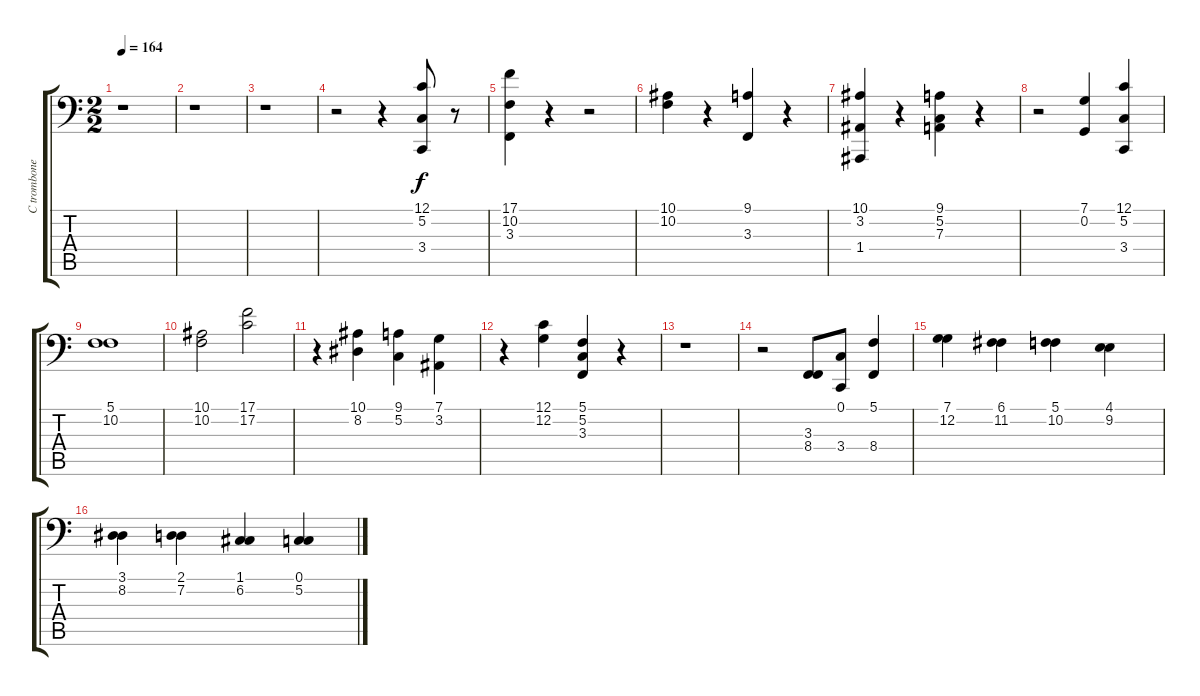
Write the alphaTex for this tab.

\track ("C trombone" "C trombone") {instrument trombone}
\staff {score tabs}
\tuning (C3 G2 D2 A1 E1 B0) {hide}
\ts (2 2)
\tempo 164
\clef f4
\ks c
r.1{dy f} |
r.1 |
r.1 |
r.2 r.4 (12.1 5.2 3.4).8 r.8 |
(17.1 10.2 3.3).4 r.4 r.2 |
(10.1 10.2).4 r.4 (9.1 3.3).4 r.4 |
(10.1 3.2 1.4).4 r.4 (9.1 5.2 7.3).4 r.4 |
r.2 (7.1 0.2).4 (12.1 5.2 3.4).4 |
(5.1 10.2).1 |
(10.1 10.2).2 (17.1 17.2).2 |
r.4 (10.1 8.2).4 (9.1 5.2).4 (7.1 3.2).4 |
r.4 (12.1 12.2).4 (5.1 5.2 3.3).4 r.4 |
r.1 |
r.2 (3.3 8.4).8 (0.1 3.4).8 (5.1 8.4).4 |
(7.1 12.2).4 (6.1 11.2).4 (5.1 10.2).4 (4.1 9.2).4 |
(3.1 8.2).4 (2.1 7.2).4 (1.1 6.2).4 (0.1 5.2).4
